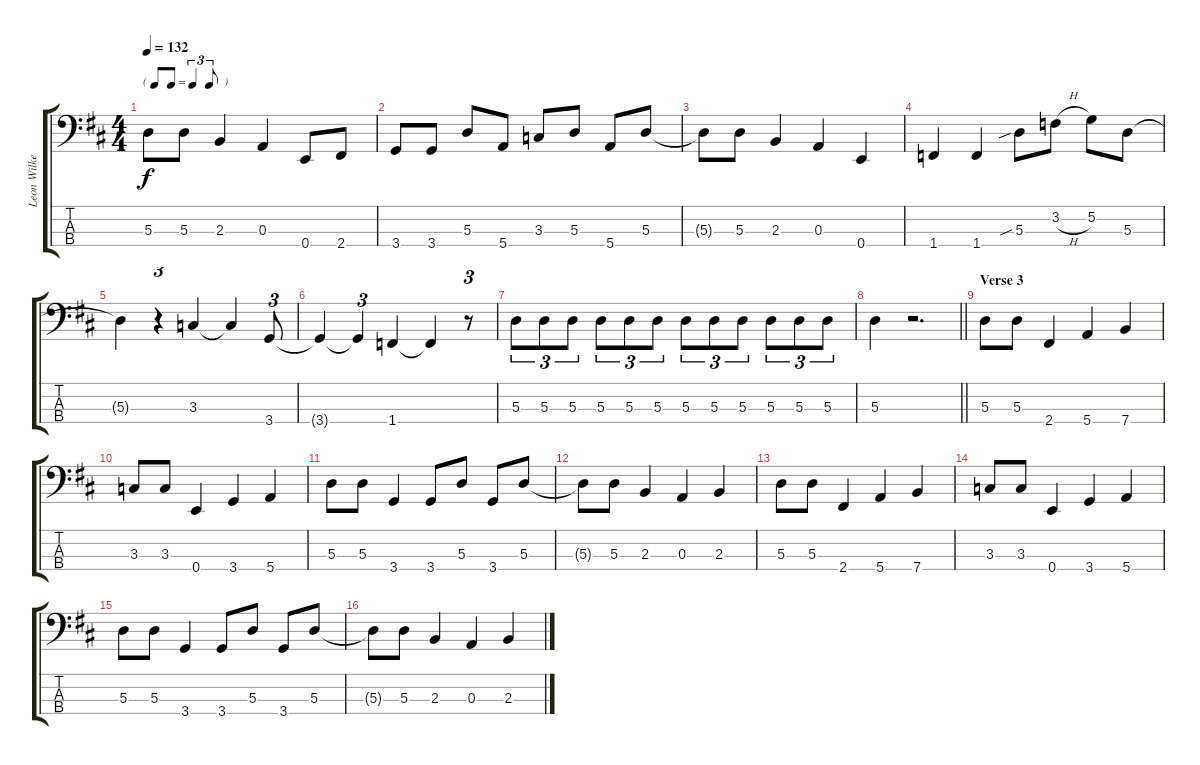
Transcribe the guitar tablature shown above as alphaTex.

\track ("Leon Wilkeson - Bass Guitar" "Leon Wilke") {solo instrument electricbasspick}
\staff {score tabs}
\tuning (G2 D2 A1 E1) {hide}
\ts (4 4)
\tf triplet8th
\tempo 132
\clef f4
\ks d
5.3{t}.8{dy f} 5.3.8 2.3.4 0.3.4 0.4.8 2.4.8 |
3.4.8 3.4.8 5.3.8 5.4.8 3.3.8 5.3.8 5.4.8 5.3.8 |
5.3{t}.8 5.3.8 2.3.4 0.3.4 0.4.4 |
1.4.4 1.4.4 5.3{sib}.8 3.2{h}.8 5.2.8 5.3.8 |
5.3{t}.4 r.4{tu (3 2)} 3.3.4 3.3{t}.4 3.4.8{tu (3 2)} |
3.4{t}.4 3.4{t}.4{tu (3 2)} 1.4.4 1.4{t}.4 r.8{tu (3 2)} |
5.3.8{tu (3 2)} 5.3.8{tu (3 2)} 5.3.8{tu (3 2)} 5.3.8{tu (3 2)} 5.3.8{tu (3 2)} 5.3.8{tu (3 2)} 5.3.8{tu (3 2)} 5.3.8{tu (3 2)} 5.3.8{tu (3 2)} 5.3.8{tu (3 2)} 5.3.8{tu (3 2)} 5.3.8{tu (3 2)} |
\barLineRight lightlight
5.3.4 r.2{d} |
\section ("" "Verse 3")
5.3.8 5.3.8 2.4.4 5.4.4 7.4.4 |
3.3.8 3.3.8 0.4.4 3.4.4 5.4.4 |
5.3.8 5.3.8 3.4.4 3.4.8 5.3.8 3.4.8 5.3.8 |
5.3{t}.8 5.3.8 2.3.4 0.3.4 2.3.4 |
5.3.8 5.3.8 2.4.4 5.4.4 7.4.4 |
3.3.8 3.3.8 0.4.4 3.4.4 5.4.4 |
5.3.8 5.3.8 3.4.4 3.4.8 5.3.8 3.4.8 5.3.8 |
5.3{t}.8 5.3.8 2.3.4 0.3.4 2.3.4
